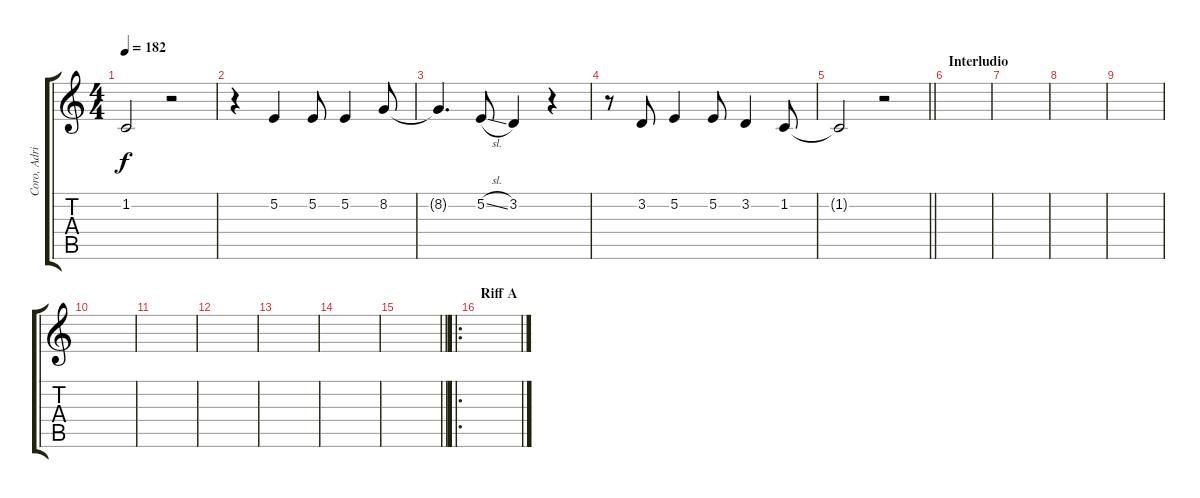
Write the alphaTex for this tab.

\track ("Coro, Adrian y Steve" "Coro, Adri") {instrument choiraahs}
\staff {score tabs}
\tuning (E4 B3 G3 D3 A2 E2) {hide}
\ts (4 4)
\tempo 182
\clef g2
\ks c
1.2{t}.2{dy f} r.2 |
r.4 5.2.4 5.2.8 5.2.4 8.2.8 |
8.2{t}.4{d} 5.2{sl}.8 3.2.4 r.4 |
r.8 3.2.8 5.2.4 5.2.8 3.2.4 1.2.8 |
\barLineRight lightlight
1.2{t}.2 r.2 |
\section ("" "Interludio")
|
|
|
|
|
|
|
|
|
\barLineRight lightlight
|
\ro
\section ("" "Riff A")
